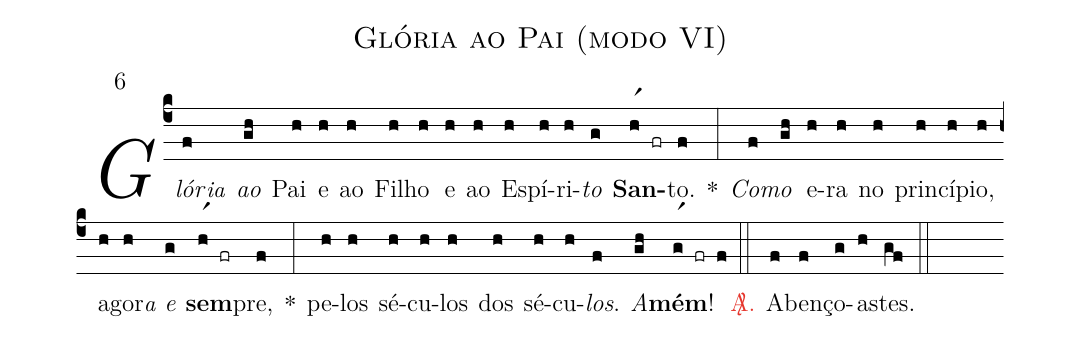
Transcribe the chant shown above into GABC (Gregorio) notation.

name: Glória ao Pai (modo VI);
mode: 6;
%%
(c4)

<i>Glór</i><e>ia</e>(f) <i>ao</i>(gh) Pai(h) e(h) ao(h) Fi(h)lho(h) e(h) ao(h) Es(h)pí(h)ri(h)<i>to</i>(g) <b>San</b>(hr1 fr)to.(f) *(:) <i>Co</i>(f)<i>mo</i>(gh) e(h)ra(h) no(h) prin(h)cí(h)pio,(h) a(h)go(h)r<e>a</e> <i>e</i>(g) <b>sem</b>(hr1 fr)pre,(f) *(:) pe(h)los(h) sé(h)cu(h)los(h) dos(h)

sé(h)cu(h)<i>los</i>.(f) <i>A</i>(gh)<b>mém</b>!(gr1 fr f)

(::)

<c><sp>A/</sp>.</c>() A(f)ben(f)ço(g)as(h)tes.(gf)

(::)
